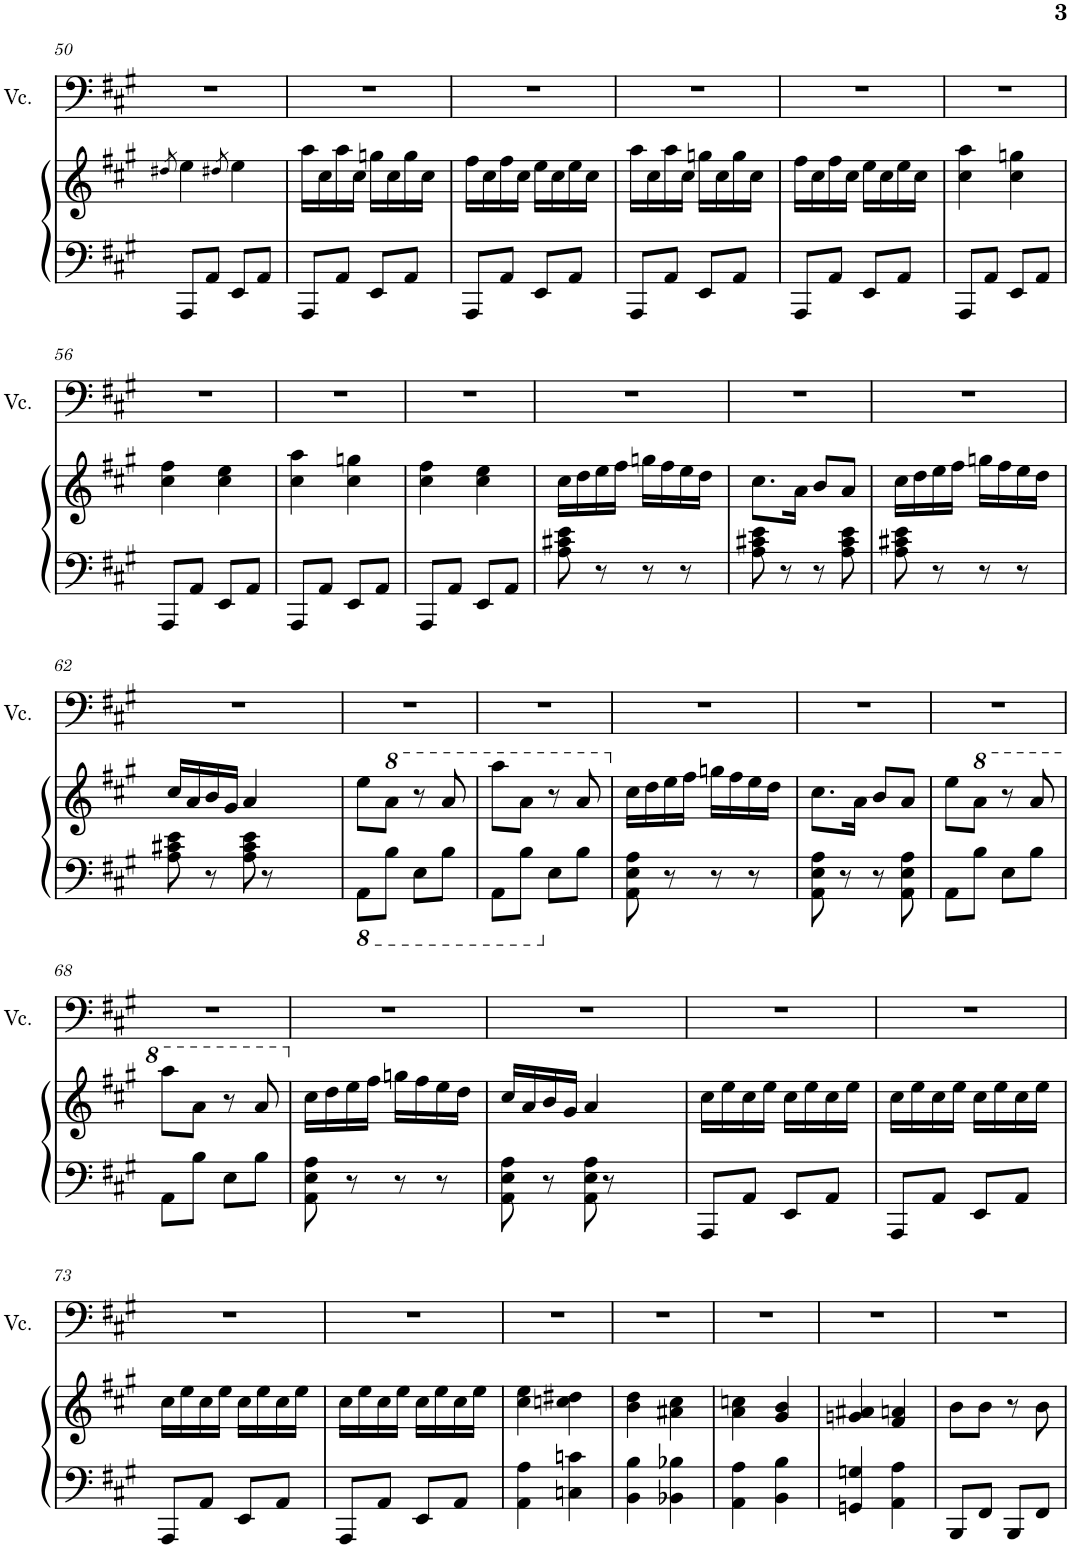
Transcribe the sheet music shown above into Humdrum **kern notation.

**kern	**kern	**kern
*part2	*part2	*part1
*staff3	*staff2	*staff1
*I"Piano	*	*I"Violoncello
*I'Pno	*	*I'Vc.
!!LO:PB:g=z
*clefF4	*clefG2	*clefF4
*k[f#c#g#]	*k[f#c#g#]	*k[f#c#g#]
*M2/4	*M2/4	*M2/4
=50	=50	=50
.	8qdd#X/	.
8AAA/L	4ee\	2r
8AA/J	.	.
.	8qdd#X/	.
8EE/L	4ee\	.
8AA/J	.	.
=51	=51	=51
8AAA/L	16aa\LL	2r
.	16cc#\	.
8AA/J	16aa\	.
.	16cc#\JJ	.
8EE/L	16ggn\LL	.
.	16cc#\	.
8AA/J	16gg\	.
.	16cc#\JJ	.
=52	=52	=52
8AAA/L	16ff#\LL	2r
.	16cc#\	.
8AA/J	16ff#\	.
.	16cc#\JJ	.
8EE/L	16ee\LL	.
.	16cc#\	.
8AA/J	16ee\	.
.	16cc#\JJ	.
=53	=53	=53
8AAA/L	16aa\LL	2r
.	16cc#\	.
8AA/J	16aa\	.
.	16cc#\JJ	.
8EE/L	16ggn\LL	.
.	16cc#\	.
8AA/J	16gg\	.
.	16cc#\JJ	.
=54	=54	=54
8AAA/L	16ff#\LL	2r
.	16cc#\	.
8AA/J	16ff#\	.
.	16cc#\JJ	.
8EE/L	16ee\LL	.
.	16cc#\	.
8AA/J	16ee\	.
.	16cc#\JJ	.
=55	=55	=55
8AAA/L	4cc#\ 4aa\	2r
8AA/J	.	.
8EE/L	4cc#\ 4ggn\	.
8AA/J	.	.
!!LO:LB:g=z
=56	=56	=56
8AAA/L	4cc#\ 4ff#\	2r
8AA/J	.	.
8EE/L	4cc#\ 4ee\	.
8AA/J	.	.
=57	=57	=57
8AAA/L	4cc#\ 4aa\	2r
8AA/J	.	.
8EE/L	4cc#\ 4ggn\	.
8AA/J	.	.
=58	=58	=58
8AAA/L	4cc#\ 4ff#\	2r
8AA/J	.	.
8EE/L	4cc#\ 4ee\	.
8AA/J	.	.
=59	=59	=59
8A\ 8c#X\ 8e\	16cc#\LL	2r
.	16dd\	.
8r	16ee\	.
.	16ff#\JJ	.
8r	16ggn\LL	.
.	16ff#\	.
8r	16ee\	.
.	16dd\JJ	.
=60	=60	=60
8A\ 8c#X\ 8e\	8.cc#\L	2r
8r	.	.
.	16a\Jk	.
8r	8b/L	.
8A\ 8c#\ 8e\	8a/J	.
=61	=61	=61
8A\ 8c#X\ 8e\	16cc#\LL	2r
.	16dd\	.
8r	16ee\	.
.	16ff#\JJ	.
8r	16ggn\LL	.
.	16ff#\	.
8r	16ee\	.
.	16dd\JJ	.
!!LO:LB:g=z
=62	=62	=62
8A\ 8c#X\ 8e\	16cc#/LL	2r
.	16a/	.
8r	16b/	.
.	16g#/JJ	.
8A\ 8c#\ 8e\	4a/	.
8r	.	.
=63	=63	=63
*8ba	*	*
8AAA\L	8ee\L	2r
*	*8va	*
8BB\J	8aa\J	.
8EE\L	8r	.
8BB\J	8aa/	.
=64	=64	=64
8AAA\L	8aaa\L	2r
8BB\J	8aa\J	.
*X8ba	*	*
8E\L	8r	.
8B\J	8aa/	.
=65	=65	=65
*	*X8va	*
8AA\ 8E\ 8A\	16cc#\LL	2r
.	16dd\	.
8r	16ee\	.
.	16ff#\JJ	.
8r	16ggn\LL	.
.	16ff#\	.
8r	16ee\	.
.	16dd\JJ	.
=66	=66	=66
8AA\ 8E\ 8A\	8.cc#\L	2r
8r	.	.
.	16a\Jk	.
8r	8b/L	.
8AA\ 8E\ 8A\	8a/J	.
=67	=67	=67
8AA\L	8ee\L	2r
*	*8va	*
8B\J	8aa\J	.
8E\L	8r	.
8B\J	8aa/	.
!!LO:LB:g=z
=68	=68	=68
8AA\L	8aaa\L	2r
8B\J	8aa\J	.
8E\L	8r	.
8B\J	8aa/	.
=69	=69	=69
*	*X8va	*
8AA\ 8E\ 8A\	16cc#\LL	2r
.	16dd\	.
8r	16ee\	.
.	16ff#\JJ	.
8r	16ggn\LL	.
.	16ff#\	.
8r	16ee\	.
.	16dd\JJ	.
=70	=70	=70
8AA\ 8E\ 8A\	16cc#/LL	2r
.	16a/	.
8r	16b/	.
.	16g#/JJ	.
8AA\ 8E\ 8A\	4a/	.
8r	.	.
=71	=71	=71
8AAA/L	16cc#\LL	2r
.	16ee\	.
8AA/J	16cc#\	.
.	16ee\JJ	.
8EE/L	16cc#\LL	.
.	16ee\	.
8AA/J	16cc#\	.
.	16ee\JJ	.
=72	=72	=72
8AAA/L	16cc#\LL	2r
.	16ee\	.
8AA/J	16cc#\	.
.	16ee\JJ	.
8EE/L	16cc#\LL	.
.	16ee\	.
8AA/J	16cc#\	.
.	16ee\JJ	.
!!LO:LB:g=z
=73	=73	=73
8AAA/L	16cc#\LL	2r
.	16ee\	.
8AA/J	16cc#\	.
.	16ee\JJ	.
8EE/L	16cc#\LL	.
.	16ee\	.
8AA/J	16cc#\	.
.	16ee\JJ	.
=74	=74	=74
8AAA/L	16cc#\LL	2r
.	16ee\	.
8AA/J	16cc#\	.
.	16ee\JJ	.
8EE/L	16cc#\LL	.
.	16ee\	.
8AA/J	16cc#\	.
.	16ee\JJ	.
=75	=75	=75
4AA\ 4A\	4cc#\ 4ee\	2r
4Cn\ 4cn\	4ccn\ 4dd#X\	.
=76	=76	=76
4BB\ 4B\	4b\ 4dd\	2r
4BB-X\ 4B-X\	4a#X\ 4cc#\	.
=77	=77	=77
4AA\ 4A\	4a\ 4ccn\	2r
4BB\ 4B\	4g#/ 4b/	.
=78	=78	=78
4GGn/ 4Gn/	4gn/ 4a#X/	2r
4AA\ 4A\	4f#/ 4an/	.
=79	=79	=79
8BBB/L	8b\L	2r
8FF#/J	8b\J	.
8BBB/L	8r	.
8FF#/J	8b\	.
=	=	=
*-	*-	*-
